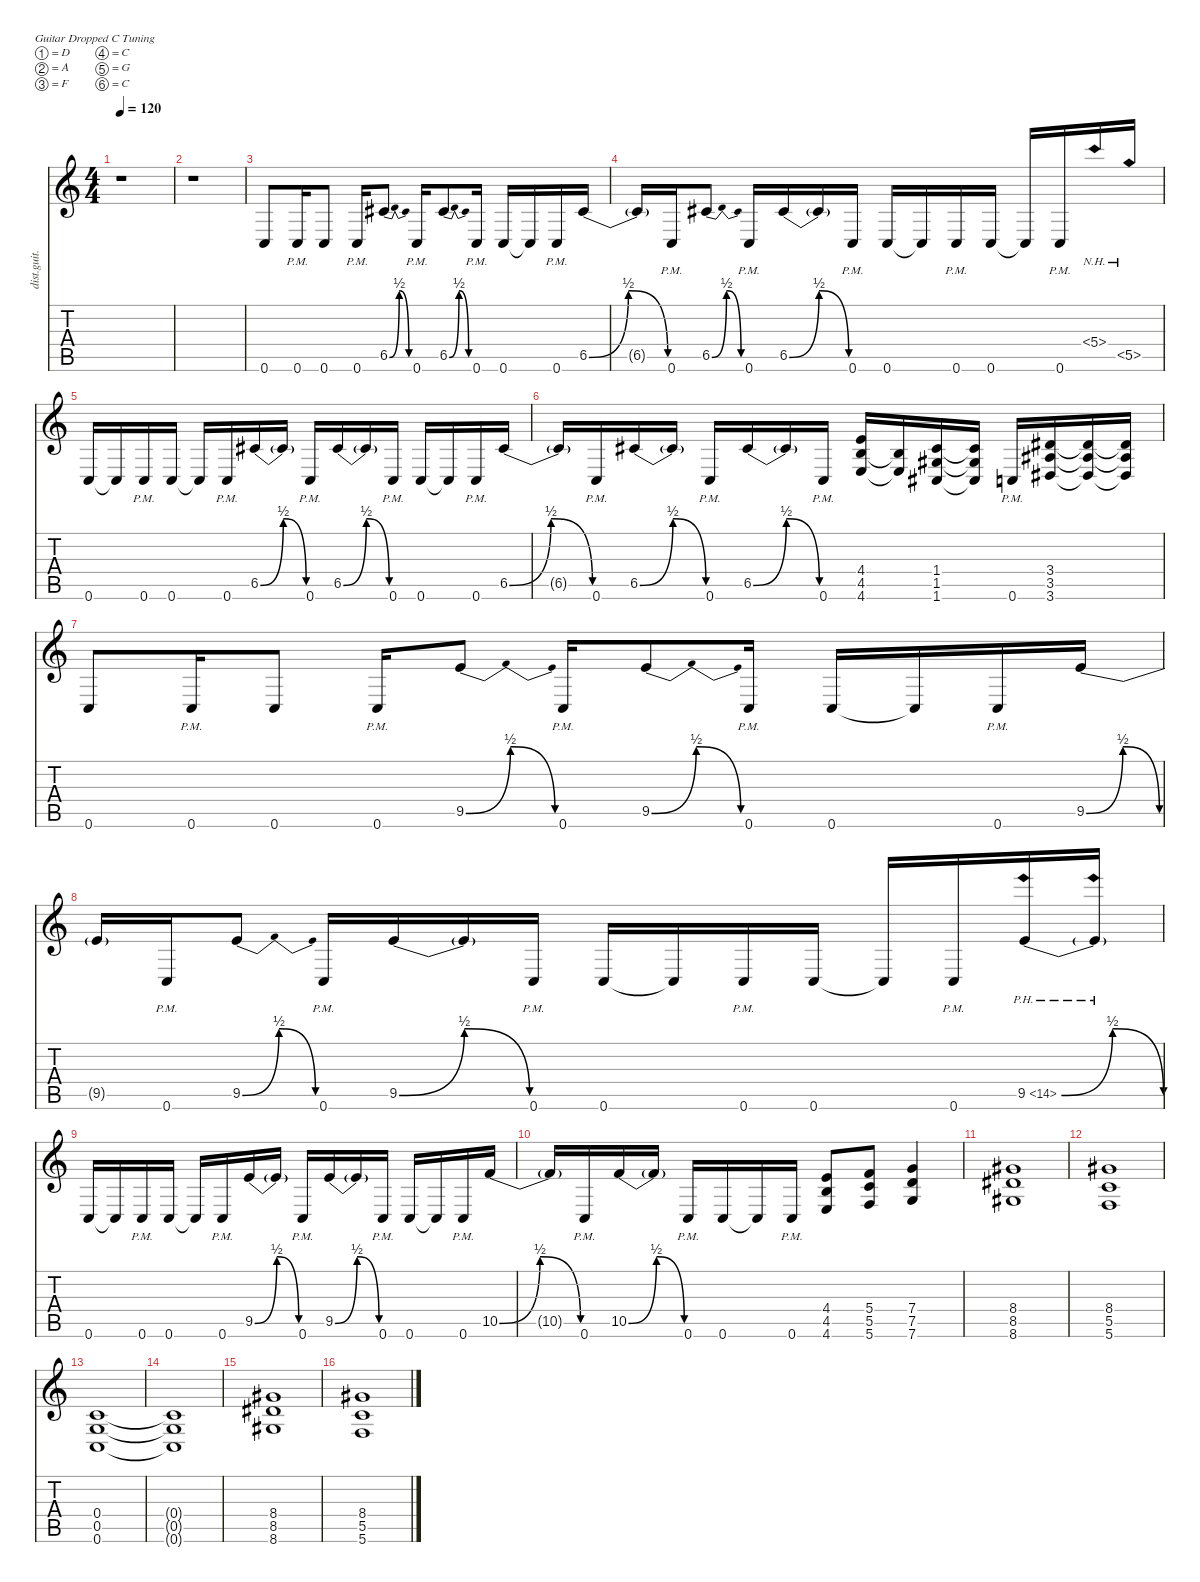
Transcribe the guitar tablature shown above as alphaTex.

\defaultSystemsLayout 4
\hideDynamics
\bracketExtendMode nobrackets
\otherSystemsTrackNameOrientation horizontal
\track ("riff" "dist.guit.") {instrument distortionguitar}
\staff {score tabs}
\tuning (D4 A3 F3 C3 G2 C2)
\ts (4 4)
\tempo 120
\clef g2
\ks c
r.1{dy mf beam Down} |
r.1{beam Down} |
0.6.8{beam Up} 0.6{pm}.16{beam Up} 0.6.8{beam Up} 0.6{pm}.16{beam Up} 6.5{be (bendrelease 0 0 9.6 2 20.4 2 30 0) acc #}.8{beam Up} 0.6{pm}.16{beam Up} 6.5{be (bendrelease 0 0 10.2 2 20.4 2 30 0) acc #}.8{beam Up} 0.6{pm}.16{beam Up} 0.6.16{beam Up} 0.6{t}.16{beam Up} 0.6{pm}.16{beam Up} 6.5{be (bendrelease 0 0 10.2 2 20.4 2 30 0) acc #}.16{beam Up} |
6.5{t acc #}.16{beam Up} 0.6{pm}.16{beam Up} 6.5{be (bendrelease 0 0 10.2 2 20.4 2 30 0) acc #}.8{beam Up} 0.6{pm}.16{beam Up} 6.5{be (bendrelease 0 0 10.799999999999999 2 20.4 2 30 0) acc #}.16{beam Up} 6.5{t acc #}.16{beam Up} 0.6{pm}.16{beam Up} 0.6.16{beam Up} 0.6{t}.16{beam Up} 0.6{pm}.16{beam Up} 0.6.16{beam Up} 0.6{t}.16{beam Up} 0.6{pm}.16{beam Up} 5.4{nh}.16{beam Up} 5.5{nh}.16{beam Up} |
0.6.16{beam Up} 0.6{t}.16{beam Up} 0.6{pm}.16{beam Up} 0.6.16{beam Up} 0.6{t}.16{beam Up} 0.6{pm}.16{beam Up} 6.5{be (bendrelease 0 0 9.6 2 20.4 2 30 0) acc #}.16{beam Up} 6.5{t acc #}.16{beam Up} 0.6{pm}.16{beam Up} 6.5{be (bendrelease 0 0 10.2 2 20.4 2 30 0) acc #}.16{beam Up} 6.5{t acc #}.16{beam Up} 0.6{pm}.16{beam Up} 0.6.16{beam Up} 0.6{t}.16{beam Up} 0.6{pm}.16{beam Up} 6.5{be (bendrelease 0 0 10.2 2 20.4 2 30 0) acc #}.16{beam Up} |
6.5{t acc #}.16{beam Up} 0.6{pm}.16{beam Up} 6.5{be (bendrelease 0 0 9.6 2 20.4 2 30 0) acc #}.16{beam Up} 6.5{t acc #}.16{beam Up} 0.6{pm}.16{beam Up} 6.5{be (bendrelease 0 0 10.2 2 20.4 2 30 0) acc #}.16{beam Up} 6.5{t acc #}.16{beam Up} 0.6{pm}.16{beam Up} (4.6 4.5 4.4).16{beam Up} (4.6{t} 4.5{t}).16{beam Up} (1.6{acc #} 1.5{acc #} 1.4{acc #}).16{beam Up} (1.6{t acc #} 1.5{t acc #} 1.4{t acc #}).16{beam Up} 0.6{pm}.16{beam Up} (3.6{acc #} 3.5{acc #} 3.4{acc #}).16{beam Up} (3.6{t acc #} 3.5{t acc #} 3.4{t acc #}).16{beam Up} (3.6{t acc #} 3.5{t acc #} 3.4{t acc #}).16{beam Up} |
0.6.8{beam Up} 0.6{pm}.16{beam Up} 0.6.8{beam Up} 0.6{pm}.16{beam Up} 9.5{be (bendrelease 0 0 9.6 2 20.4 2 30 0)}.8{beam Up} 0.6{pm}.16{beam Up} 9.5{be (bendrelease 0 0 10.2 2 20.4 2 30 0)}.8{beam Up} 0.6{pm}.16{beam Up} 0.6.16{beam Up} 0.6{t}.16{beam Up} 0.6{pm}.16{beam Up} 9.5{be (bendrelease 0 0 10.2 2 20.4 2 30 0)}.16{beam Up} |
9.5{t}.16{beam Up} 0.6{pm}.16{beam Up} 9.5{be (bendrelease 0 0 10.2 2 20.4 2 30 0)}.8{beam Up} 0.6{pm}.16{beam Up} 9.5{be (bendrelease 0 0 10.799999999999999 2 20.4 2 30 0)}.16{beam Up} 9.5{t}.16{beam Up} 0.6{pm}.16{beam Up} 0.6.16{beam Up} 0.6{t}.16{beam Up} 0.6{pm}.16{beam Up} 0.6.16{beam Up} 0.6{t}.16{beam Up} 0.6{pm}.16{beam Up} 9.5{be (bendrelease 0 0 10.2 2 20.4 2 30 0) ph 5}.16{beam Up} 9.5{ph 5 t}.16{beam Up} |
0.6.16{beam Up} 0.6{t}.16{beam Up} 0.6{pm}.16{beam Up} 0.6.16{beam Up} 0.6{t}.16{beam Up} 0.6{pm}.16{beam Up} 9.5{be (bendrelease 0 0 9.6 2 20.4 2 30 0)}.16{beam Up} 9.5{t}.16{beam Up} 0.6{pm}.16{beam Up} 9.5{be (bendrelease 0 0 10.2 2 20.4 2 30 0)}.16{beam Up} 9.5{t}.16{beam Up} 0.6{pm}.16{beam Up} 0.6.16{beam Up} 0.6{t}.16{beam Up} 0.6{pm}.16{beam Up} 10.5{be (bendrelease 0 0 10.2 2 20.4 2 30 0)}.16{beam Up} |
10.5{t}.16{beam Up} 0.6{pm}.16{beam Up} 10.5{be (bendrelease 0 0 9.6 2 20.4 2 30 0)}.16{beam Up} 10.5{t}.16{beam Up} 0.6{pm}.16{beam Up} 0.6.16{beam Up} 0.6{t}.16{beam Up} 0.6{pm}.16{beam Up} (4.6 4.5 4.4).8{beam Up} (5.6 5.4 5.5).8{beam Up} (7.6 7.5 7.4).4{beam Up} |
(8.6{acc #} 8.5{acc #} 8.4{acc #}).1{beam Up} |
(5.6 5.5 8.4{acc #}).1{beam Up} |
(0.6 0.5 0.4).1{beam Up} |
(0.6{t} 0.5{t} 0.4{t}).1{beam Up} |
(8.6{acc #} 8.5{acc #} 8.4{acc #}).1{beam Up} |
(5.6 5.5 8.4{acc #}).1{beam Up}
